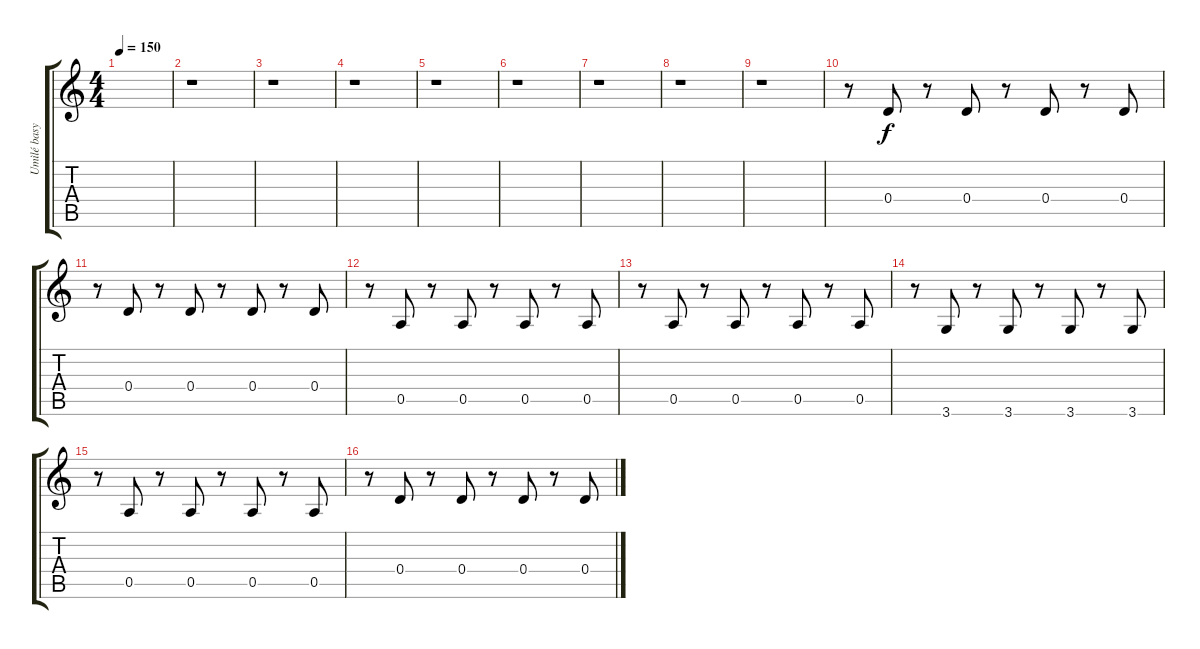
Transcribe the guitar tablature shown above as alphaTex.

\track ("Umìlé basy" "Umìlé basy") {instrument synthbass1}
\staff {score tabs}
\tuning (E4 B3 G3 D3 A2 E2) {hide}
\ts (4 4)
\tempo 150
\clef g2
\ks c
|
r.1 |
r.1 |
r.1 |
r.1 |
r.1 |
r.1 |
r.1 |
r.1 |
r.8 0.4.8 r.8 0.4.8 r.8 0.4.8 r.8 0.4.8 |
r.8 0.4.8 r.8 0.4.8 r.8 0.4.8 r.8 0.4.8 |
r.8 0.5.8 r.8 0.5.8 r.8 0.5.8 r.8 0.5.8 |
r.8 0.5.8 r.8 0.5.8 r.8 0.5.8 r.8 0.5.8 |
r.8 3.6.8 r.8 3.6.8 r.8 3.6.8 r.8 3.6.8 |
r.8 0.5.8 r.8 0.5.8 r.8 0.5.8 r.8 0.5.8 |
r.8 0.4.8 r.8 0.4.8 r.8 0.4.8 r.8 0.4.8
